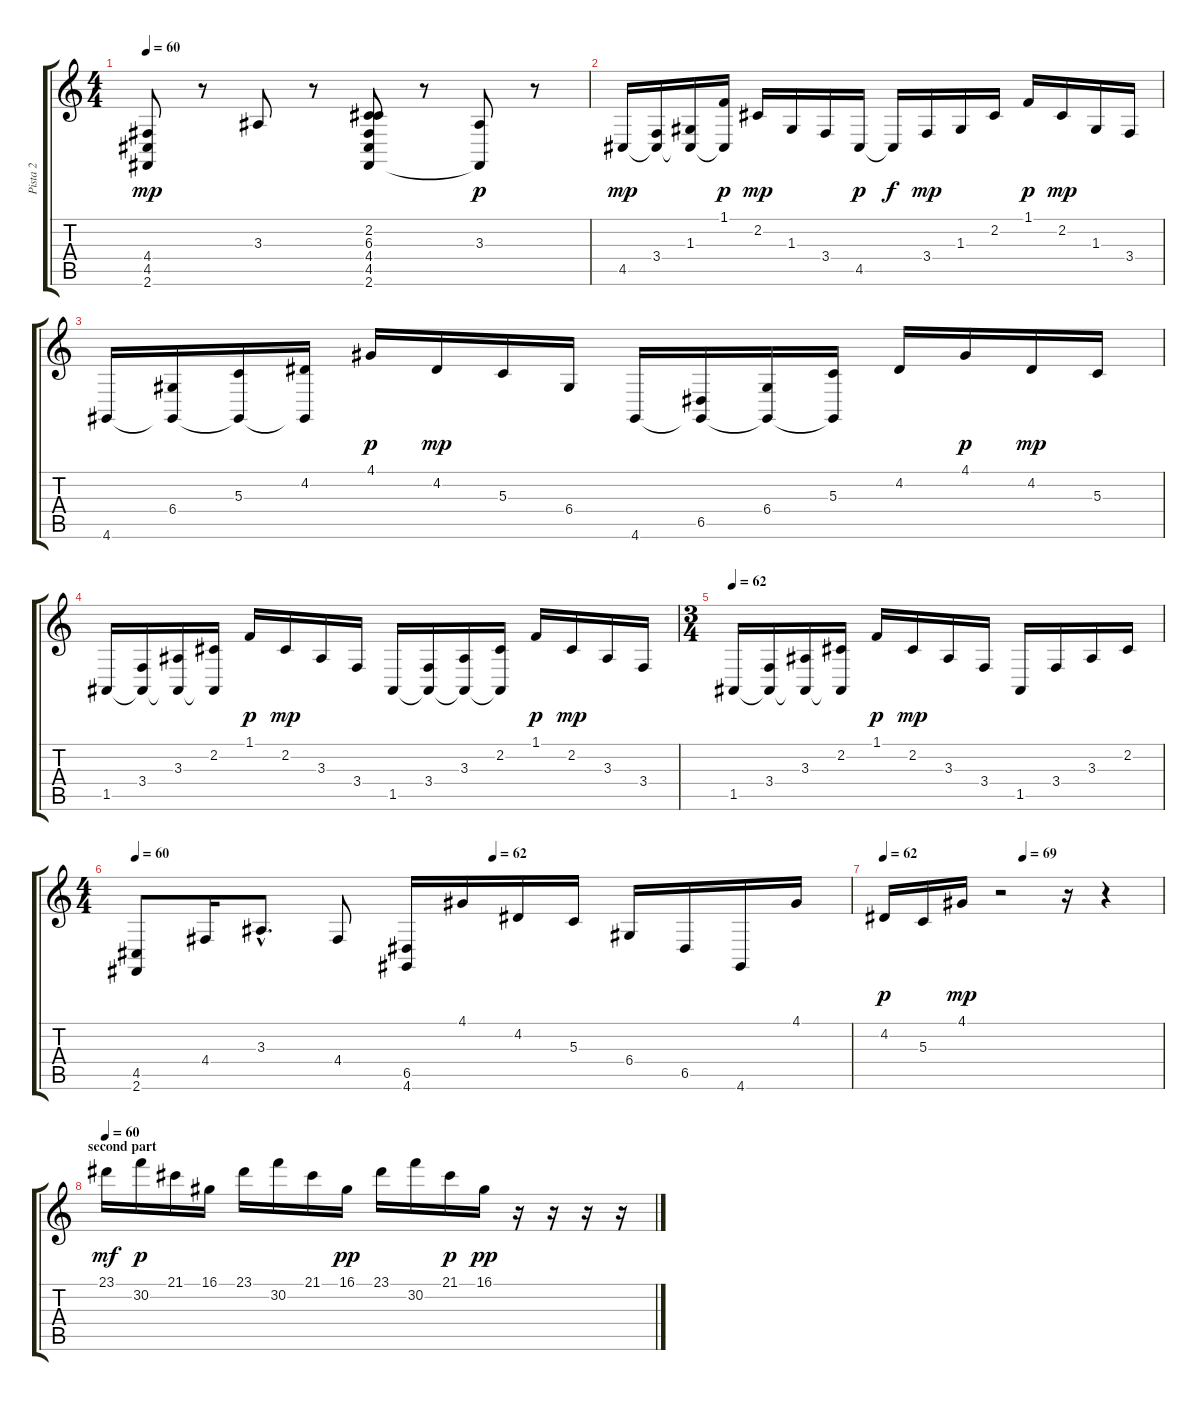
\track ("Pista 2" "Pista 2") {instrument brightacousticpiano}
\staff {score tabs}
\tuning (E4 B3 G3 D3 A2 E2) {hide}
\ts (4 4)
\tempo 60
\clef g2
\ks c
(4.4 4.5 2.6).8{dy mp} r.8 3.3.8 r.8 (2.2 6.3 4.4 4.5 2.6).8 r.8 (3.3 2.6{t}).8{dy p} r.8 |
4.5.16{dy mp} (3.4 4.5{t}).16 (1.3 4.5{t}).16 (1.1 4.5{t}).16{dy p} 2.2.16{dy mp} 1.3.16 3.4.16 4.5.16{dy p} 4.5{t}.16{dy f} 3.4.16{dy mp} 1.3.16 2.2.16 1.1.16{dy p} 2.2.16{dy mp} 1.3.16 3.4.16 |
4.6.16 (6.4 4.6{t}).16 (5.3 4.6{t}).16 (4.2 4.6{t}).16 4.1.16{dy p} 4.2.16{dy mp} 5.3.16 6.4.16 4.6.16 (6.5 4.6{t}).16 (6.4 4.6{t}).16 (5.3 4.6{t}).16 4.2.16 4.1.16{dy p} 4.2.16{dy mp} 5.3.16 |
1.5.16 (3.4 1.5{t}).16 (3.3 1.5{t}).16 (2.2 1.5{t}).16 1.1.16{dy p} 2.2.16{dy mp} 3.3.16 3.4.16 1.5.16 (3.4 1.5{t}).16 (3.3 1.5{t}).16 (2.2 1.5{t}).16 1.1.16{dy p} 2.2.16{dy mp} 3.3.16 3.4.16 |
\ts (3 4)
\tempo 62
1.5.16 (3.4 1.5{t}).16 (3.3 1.5{t}).16 (2.2 1.5{t}).16 1.1.16{dy p} 2.2.16{dy mp} 3.3.16 3.4.16 1.5.16 3.4.16 3.3.16 2.2.16 |
\ts (4 4)
\tempo 60
\tempo (62 0.5)
(4.5 2.6).8 4.4.16 3.3{hac}.8{d} 4.4.8 (6.5 4.6).16 4.1.16 4.2.16 5.3.16 6.4.16 6.5.16 4.6.16 4.1.16 |
\tempo 62
\tempo (69 0.5)
4.2.16{dy p} 5.3.16 4.1.16{dy mp} r.2 r.16 r.4 |
\section ("" "second part")
\tempo 60
23.1.16{dy mf} 30.2.16{dy p} 21.1.16 16.1.16 23.1.16 30.2.16 21.1.16 16.1.16{dy pp} 23.1.16 30.2.16 21.1.16{dy p} 16.1.16{dy pp} r.16 r.16 r.16 r.16
